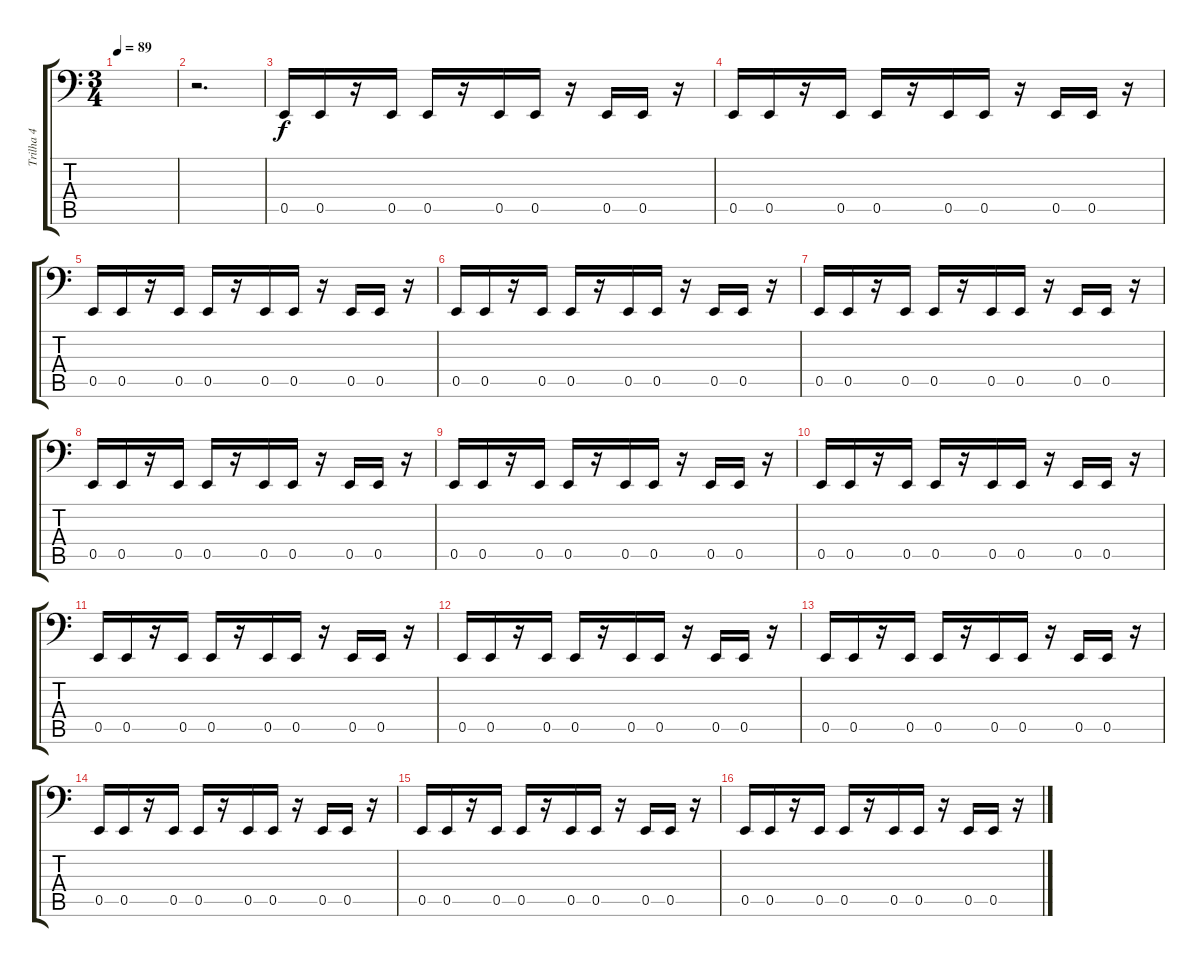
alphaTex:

\track ("Trilha 4" "Trilha 4") {instrument electricbassfinger}
\staff {score tabs}
\tuning (C3 G2 D2 A1 E1 B0) {hide}
\ts (3 4)
\tempo 89
\clef f4
\ks c
|
r.2{d} |
0.5.16 0.5.16 r.16 0.5.16 0.5.16 r.16 0.5.16 0.5.16 r.16 0.5.16 0.5.16 r.16 |
0.5.16 0.5.16 r.16 0.5.16 0.5.16 r.16 0.5.16 0.5.16 r.16 0.5.16 0.5.16 r.16 |
0.5.16 0.5.16 r.16 0.5.16 0.5.16 r.16 0.5.16 0.5.16 r.16 0.5.16 0.5.16 r.16 |
0.5.16 0.5.16 r.16 0.5.16 0.5.16 r.16 0.5.16 0.5.16 r.16 0.5.16 0.5.16 r.16 |
0.5.16 0.5.16 r.16 0.5.16 0.5.16 r.16 0.5.16 0.5.16 r.16 0.5.16 0.5.16 r.16 |
0.5.16 0.5.16 r.16 0.5.16 0.5.16 r.16 0.5.16 0.5.16 r.16 0.5.16 0.5.16 r.16 |
0.5.16 0.5.16 r.16 0.5.16 0.5.16 r.16 0.5.16 0.5.16 r.16 0.5.16 0.5.16 r.16 |
0.5.16 0.5.16 r.16 0.5.16 0.5.16 r.16 0.5.16 0.5.16 r.16 0.5.16 0.5.16 r.16 |
0.5.16 0.5.16 r.16 0.5.16 0.5.16 r.16 0.5.16 0.5.16 r.16 0.5.16 0.5.16 r.16 |
0.5.16 0.5.16 r.16 0.5.16 0.5.16 r.16 0.5.16 0.5.16 r.16 0.5.16 0.5.16 r.16 |
0.5.16 0.5.16 r.16 0.5.16 0.5.16 r.16 0.5.16 0.5.16 r.16 0.5.16 0.5.16 r.16 |
0.5.16 0.5.16 r.16 0.5.16 0.5.16 r.16 0.5.16 0.5.16 r.16 0.5.16 0.5.16 r.16 |
0.5.16 0.5.16 r.16 0.5.16 0.5.16 r.16 0.5.16 0.5.16 r.16 0.5.16 0.5.16 r.16 |
0.5.16 0.5.16 r.16 0.5.16 0.5.16 r.16 0.5.16 0.5.16 r.16 0.5.16 0.5.16 r.16
